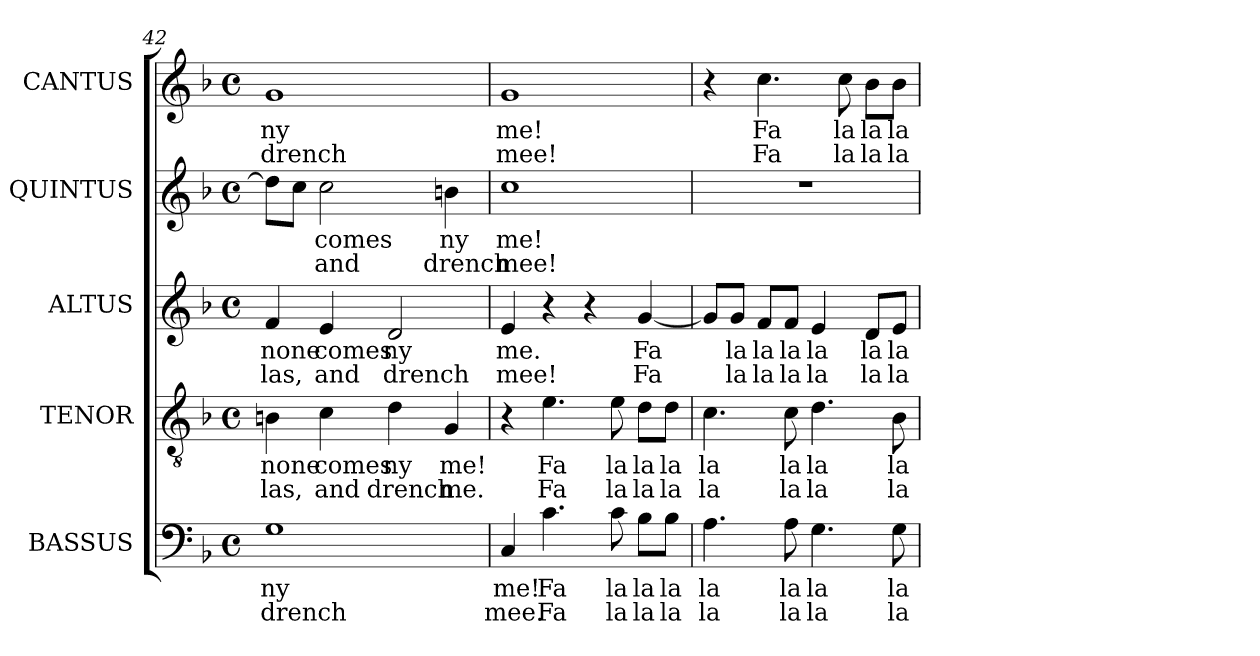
**kern	**text	**text	**kern	**text	**text	**kern	**text	**text	**kern	**text	**text	**kern	**text	**text
*part5	*part5	*part5	*part4	*part4	*part4	*part3	*part3	*part3	*part2	*part2	*part2	*part1	*part1	*part1
*staff5	*staff5	*staff5	*staff4	*staff4	*staff4	*staff3	*staff3	*staff3	*staff2	*staff2	*staff2	*staff1	*staff1	*staff1
*I"BASSUS	*	*	*I"TENOR	*	*	*I"ALTUS	*	*	*I"QUINTUS	*	*	*I"CANTUS	*	*
*I'B	*	*	*I'T	*	*	*I'A	*	*	*	*	*	*I'S	*	*
!!LO:LB:g=z
*clefF4	*	*	*clefGv2	*	*	*clefG2	*	*	*clefG2	*	*	*clefG2	*	*
*	*	*	*ITrd7c12	*	*	*	*	*	*	*	*	*	*	*
*k[b-]	*	*	*k[b-]	*	*	*k[b-]	*	*	*k[b-]	*	*	*k[b-]	*	*
*F:	*	*	*F:	*	*	*F:	*	*	*F:	*	*	*F:	*	*
*M4/4	*	*	*M4/4	*	*	*M4/4	*	*	*M4/4	*	*	*M4/4	*	*
*met(c)	*	*	*met(c)	*	*	*met(c)	*	*	*met(c)	*	*	*met(c)	*	*
=42	=42	=42	=42	=42	=42	=42	=42	=42	=42	=42	=42	=42	=42	=42
!	!LO:LY:b:color=#000000	!LO:LY:b:color=#000000	!	!	!	!	!	!	!	!	!	!	!	!
!	!	!	!	!LO:LY:b:color=#000000	!LO:LY:b:color=#000000	!	!	!	!	!	!	!	!	!
!	!	!	!	!	!	!	!LO:LY:b:color=#000000	!LO:LY:b:color=#000000	!	!	!	!	!	!
!	!	!	!	!	!	!	!	!	!	!	!	!	!LO:LY:b:color=#000000	!LO:LY:b:color=#000000
1Gi	ny	drench	4BBni\	none	-las,	4fi/	none	-las,	8ddi\L]	.	.	1gi	ny	drench
.	.	.	.	.	.	.	.	.	8cci\J	.	.	.	.	.
!	!	!	!	!LO:LY:b:color=#000000	!LO:LY:b:color=#000000	!	!	!	!	!	!	!	!	!
!	!	!	!	!	!	!	!LO:LY:b:color=#000000	!LO:LY:b:color=#000000	!	!	!	!	!	!
!	!	!	!	!	!	!	!	!	!	!LO:LY:b:color=#000000	!LO:LY:b:color=#000000	!	!	!
.	.	.	4Ci\	comes	and	4ei/	comes	and	2cci\	comes	and	.	.	.
!	!	!	!	!LO:LY:b:color=#000000	!LO:LY:b:color=#000000	!	!	!	!	!	!	!	!	!
!	!	!	!	!	!	!	!LO:LY:b:color=#000000	!LO:LY:b:color=#000000	!	!	!	!	!	!
.	.	.	4Di\	ny	drench	2di/	ny	drench	.	.	.	.	.	.
!	!	!	!	!LO:LY:b:color=#000000	!LO:LY:b:color=#000000	!	!	!	!	!	!	!	!	!
!	!	!	!	!	!	!	!	!	!	!LO:LY:b:color=#000000	!LO:LY:b:color=#000000	!	!	!
.	.	.	4GGi/	me!	me.	.	.	.	4bni\	ny	drench	.	.	.
=43	=43	=43	=43	=43	=43	=43	=43	=43	=43	=43	=43	=43	=43	=43
!	!LO:LY:b:color=#000000	!LO:LY:b:color=#000000	!	!	!	!	!	!	!	!	!	!	!	!
!	!	!	!	!	!	!	!LO:LY:b:color=#000000	!LO:LY:b:color=#000000	!	!	!	!	!	!
!	!	!	!	!	!	!	!	!	!	!LO:LY:b:color=#000000	!LO:LY:b:color=#000000	!	!	!
!	!	!	!	!	!	!	!	!	!	!	!	!	!LO:LY:b:color=#000000	!LO:LY:b:color=#000000
4Ci/	me!	mee.	4r	.	.	4ei/	me.	mee!	1cci	me!	mee!	1gi	me!	mee!
!	!LO:LY:b:color=#000000	!LO:LY:b:color=#000000	!	!	!	!	!	!	!	!	!	!	!	!
!	!	!	!	!LO:LY:b:color=#000000	!LO:LY:b:color=#000000	!	!	!	!	!	!	!	!	!
4.ci\	Fa	Fa	4.Ei\	Fa	Fa	4r	.	.	.	.	.	.	.	.
.	.	.	.	.	.	4r	.	.	.	.	.	.	.	.
!	!LO:LY:b:color=#000000	!LO:LY:b:color=#000000	!	!	!	!	!	!	!	!	!	!	!	!
!	!	!	!	!LO:LY:b:color=#000000	!LO:LY:b:color=#000000	!	!	!	!	!	!	!	!	!
8ci\	la	la	8Ei\	la	la	.	.	.	.	.	.	.	.	.
!	!LO:LY:b:color=#000000	!LO:LY:b:color=#000000	!	!	!	!	!	!	!	!	!	!	!	!
!	!	!	!	!LO:LY:b:color=#000000	!LO:LY:b:color=#000000	!	!	!	!	!	!	!	!	!
!	!	!	!	!	!	!	!LO:LY:b:color=#000000	!LO:LY:b:color=#000000	!	!	!	!	!	!
8B-i\L	la	la	8Di\L	la	la	[<4gi/	Fa	Fa	.	.	.	.	.	.
!	!LO:LY:b:color=#000000	!LO:LY:b:color=#000000	!	!	!	!	!	!	!	!	!	!	!	!
!	!	!	!	!LO:LY:b:color=#000000	!LO:LY:b:color=#000000	!	!	!	!	!	!	!	!	!
8B-i\J	la	la	8Di\J	la	la	.	.	.	.	.	.	.	.	.
=44	=44	=44	=44	=44	=44	=44	=44	=44	=44	=44	=44	=44	=44	=44
!	!LO:LY:b:color=#000000	!LO:LY:b:color=#000000	!	!	!	!	!	!	!	!	!	!	!	!
!	!	!	!	!LO:LY:b:color=#000000	!LO:LY:b:color=#000000	!	!	!	!	!	!	!	!	!
4.Ai\	la	la	4.Ci\	la	la	8gi/L]	.	.	1r	.	.	4r	.	.
!	!	!	!	!	!	!	!LO:LY:b:color=#000000	!LO:LY:b:color=#000000	!	!	!	!	!	!
.	.	.	.	.	.	8gi/J	la	la	.	.	.	.	.	.
!	!	!	!	!	!	!	!LO:LY:b:color=#000000	!LO:LY:b:color=#000000	!	!	!	!	!	!
!	!	!	!	!	!	!	!	!	!	!	!	!	!LO:LY:b:color=#000000	!LO:LY:b:color=#000000
.	.	.	.	.	.	8fi/L	la	la	.	.	.	4.cci\	Fa	Fa
!	!LO:LY:b:color=#000000	!LO:LY:b:color=#000000	!	!	!	!	!	!	!	!	!	!	!	!
!	!	!	!	!LO:LY:b:color=#000000	!LO:LY:b:color=#000000	!	!	!	!	!	!	!	!	!
!	!	!	!	!	!	!	!LO:LY:b:color=#000000	!LO:LY:b:color=#000000	!	!	!	!	!	!
8Ai\	la	la	8Ci\	la	la	8fi/J	la	la	.	.	.	.	.	.
!	!LO:LY:b:color=#000000	!LO:LY:b:color=#000000	!	!	!	!	!	!	!	!	!	!	!	!
!	!	!	!	!LO:LY:b:color=#000000	!LO:LY:b:color=#000000	!	!	!	!	!	!	!	!	!
!	!	!	!	!	!	!	!LO:LY:b:color=#000000	!LO:LY:b:color=#000000	!	!	!	!	!	!
4.Gi\	la	la	4.Di\	la	la	4ei/	la	la	.	.	.	.	.	.
!	!	!	!	!	!	!	!	!	!	!	!	!	!LO:LY:b:color=#000000	!LO:LY:b:color=#000000
.	.	.	.	.	.	.	.	.	.	.	.	8cci\	la	la
!	!	!	!	!	!	!	!LO:LY:b:color=#000000	!LO:LY:b:color=#000000	!	!	!	!	!	!
!	!	!	!	!	!	!	!	!	!	!	!	!	!LO:LY:b:color=#000000	!LO:LY:b:color=#000000
.	.	.	.	.	.	8di/L	la	la	.	.	.	8b-i\L	la	la
!	!LO:LY:b:color=#000000	!LO:LY:b:color=#000000	!	!	!	!	!	!	!	!	!	!	!	!
!	!	!	!	!LO:LY:b:color=#000000	!LO:LY:b:color=#000000	!	!	!	!	!	!	!	!	!
!	!	!	!	!	!	!	!LO:LY:b:color=#000000	!LO:LY:b:color=#000000	!	!	!	!	!	!
!	!	!	!	!	!	!	!	!	!	!	!	!	!LO:LY:b:color=#000000	!LO:LY:b:color=#000000
8Gi\	la	la	8BB-i\	la	la	8ei/J	la	la	.	.	.	8b-i\J	la	la
=	=	=	=	=	=	=	=	=	=	=	=	=	=	=
*-	*-	*-	*-	*-	*-	*-	*-	*-	*-	*-	*-	*-	*-	*-
